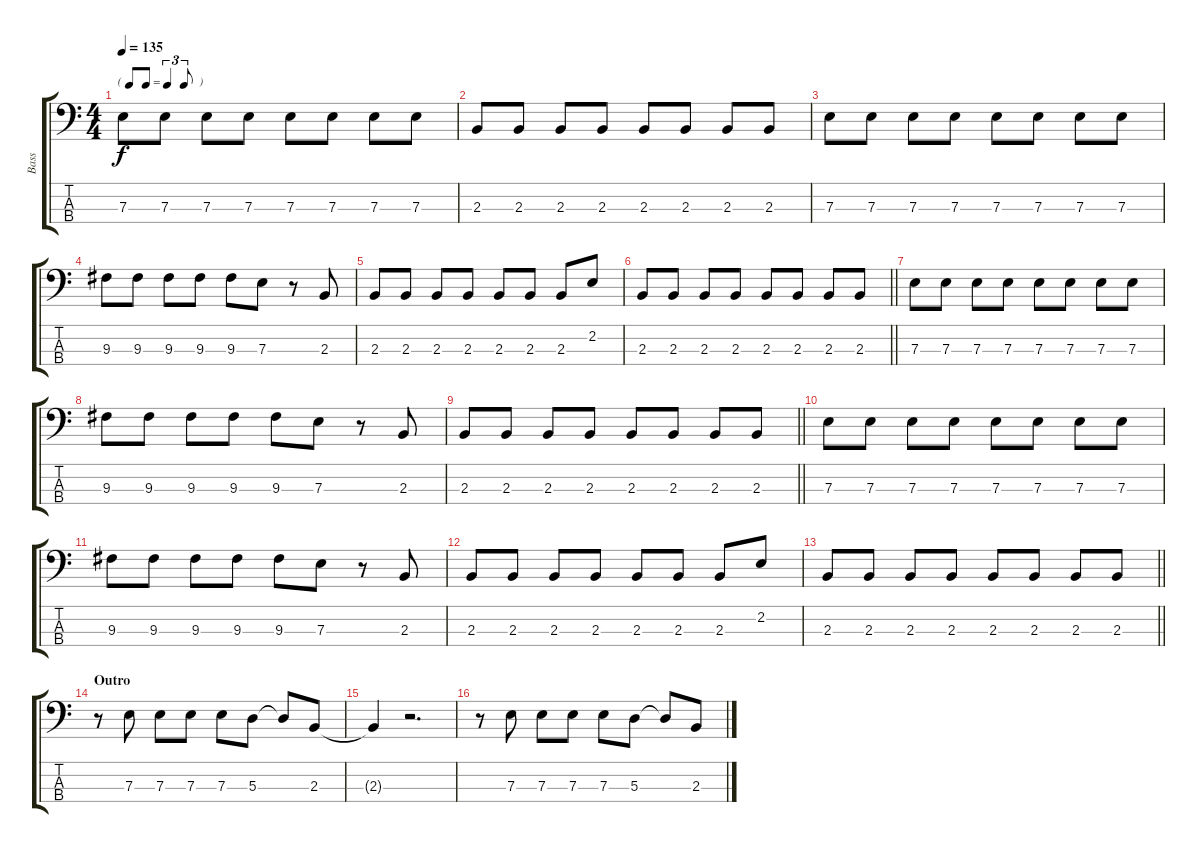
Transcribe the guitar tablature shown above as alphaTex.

\track ("Bass" "Bass") {instrument electricbassfinger}
\staff {score tabs}
\tuning (G2 D2 A1 E1) {hide}
\ts (4 4)
\tf triplet8th
\tempo 135
\clef f4
\ks c
7.3.8{dy f} 7.3.8 7.3.8 7.3.8 7.3.8 7.3.8 7.3.8 7.3.8 |
2.3.8 2.3.8 2.3.8 2.3.8 2.3.8 2.3.8 2.3.8 2.3.8 |
7.3.8 7.3.8 7.3.8 7.3.8 7.3.8 7.3.8 7.3.8 7.3.8 |
9.3.8 9.3.8 9.3.8 9.3.8 9.3.8 7.3.8 r.8 2.3.8 |
2.3.8 2.3.8 2.3.8 2.3.8 2.3.8 2.3.8 2.3.8 2.2.8 |
\barLineRight lightlight
2.3.8 2.3.8 2.3.8 2.3.8 2.3.8 2.3.8 2.3.8 2.3.8 |
7.3.8 7.3.8 7.3.8 7.3.8 7.3.8 7.3.8 7.3.8 7.3.8 |
9.3.8 9.3.8 9.3.8 9.3.8 9.3.8 7.3.8 r.8 2.3.8 |
\barLineRight lightlight
2.3.8 2.3.8 2.3.8 2.3.8 2.3.8 2.3.8 2.3.8 2.3.8 |
7.3.8 7.3.8 7.3.8 7.3.8 7.3.8 7.3.8 7.3.8 7.3.8 |
9.3.8 9.3.8 9.3.8 9.3.8 9.3.8 7.3.8 r.8 2.3.8 |
2.3.8 2.3.8 2.3.8 2.3.8 2.3.8 2.3.8 2.3.8 2.2.8 |
\barLineRight lightlight
2.3.8 2.3.8 2.3.8 2.3.8 2.3.8 2.3.8 2.3.8 2.3.8 |
\section ("" "Outro")
r.8 7.3.8 7.3.8 7.3.8 7.3.8 5.3.8 5.3{t}.8 2.3.8 |
2.3{t}.4 r.2{d} |
r.8 7.3.8 7.3.8 7.3.8 7.3.8 5.3.8 5.3{t}.8 2.3.8
